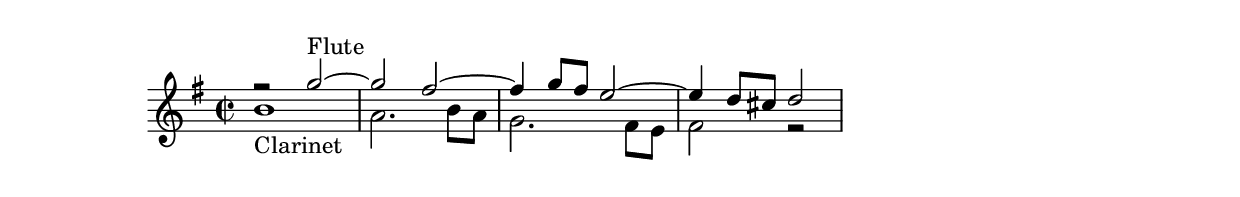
%% Do not edit this file; it is auto-generated from LSR http://lsr.dsi.unimi.it
%% This file is in the public domain.
\version "2.12.0"

\header {
  lsrtags = "contexts-and-engravers, midi"

  texidoces = "
Al producir una salida MIDI, el comportamiento predeterminado es
que cada pentagrama representa un canal MIDI, con todas las voces
de dicho pentagrama mezcladas.  Esto reduce al mínimo el riesgo de
que se agote el número de canales MIDI disponibles, pues existe un
máximo de 16 canales por pista.

Sin embargo, cuando se traslada el interpretador
@code{Staff_performer} al contexto @code{Voice}, cada voz de un
pentagrama puede tener su propio canal MIDI, como se muestra en el
siguiente ejemplo: a pesar de estar sobre el mismo pentagrama, se
crean dos canales MIDI, cada uno con un @code{midiInstrument}
distinto.

"
  doctitlees = "Modificar la salida MIDI para que tenga un canal por cada voz"

  texidoc = "
When outputting MIDI, the default behavior is for each staff to
represent one MIDI channel, with all the voices on a staff amalgamated.
This minimizes the risk of running out of MIDI channels, since there
are only 16 available per track.

However, by moving the @code{Staff_performer} to the @code{Voice}
context, each voice on a staff can have its own MIDI channel, as is
demonstrated by the following example: despite being on the same staff,
two MIDI channels are created, each with a different
@code{midiInstrument}. 

"
  doctitle = "Changing MIDI output to one channel per voice"
} % begin verbatim

\score {
  \new Staff <<
    \new Voice \relative c''' {
      \set midiInstrument = #"flute"
      \voiceOne
      \key g \major
      \time 2/2
      r2 g-"Flute" ~
      g fis ~
      fis4 g8 fis e2 ~
      e4 d8 cis d2
    }
    \new Voice \relative c'' {
      \set midiInstrument = #"clarinet"
      \voiceTwo
      b1-"Clarinet"
      a2. b8 a
      g2. fis8 e
      fis2 r
    }
  >>
  \layout { }
  \midi {
    \context {
      \Staff
      \remove "Staff_performer"
    }
    \context {
      \Voice
      \consists "Staff_performer"      
    }
    \context {
      \Score
      tempoWholesPerMinute = #(ly:make-moment 72 2)
    }
  }
}
